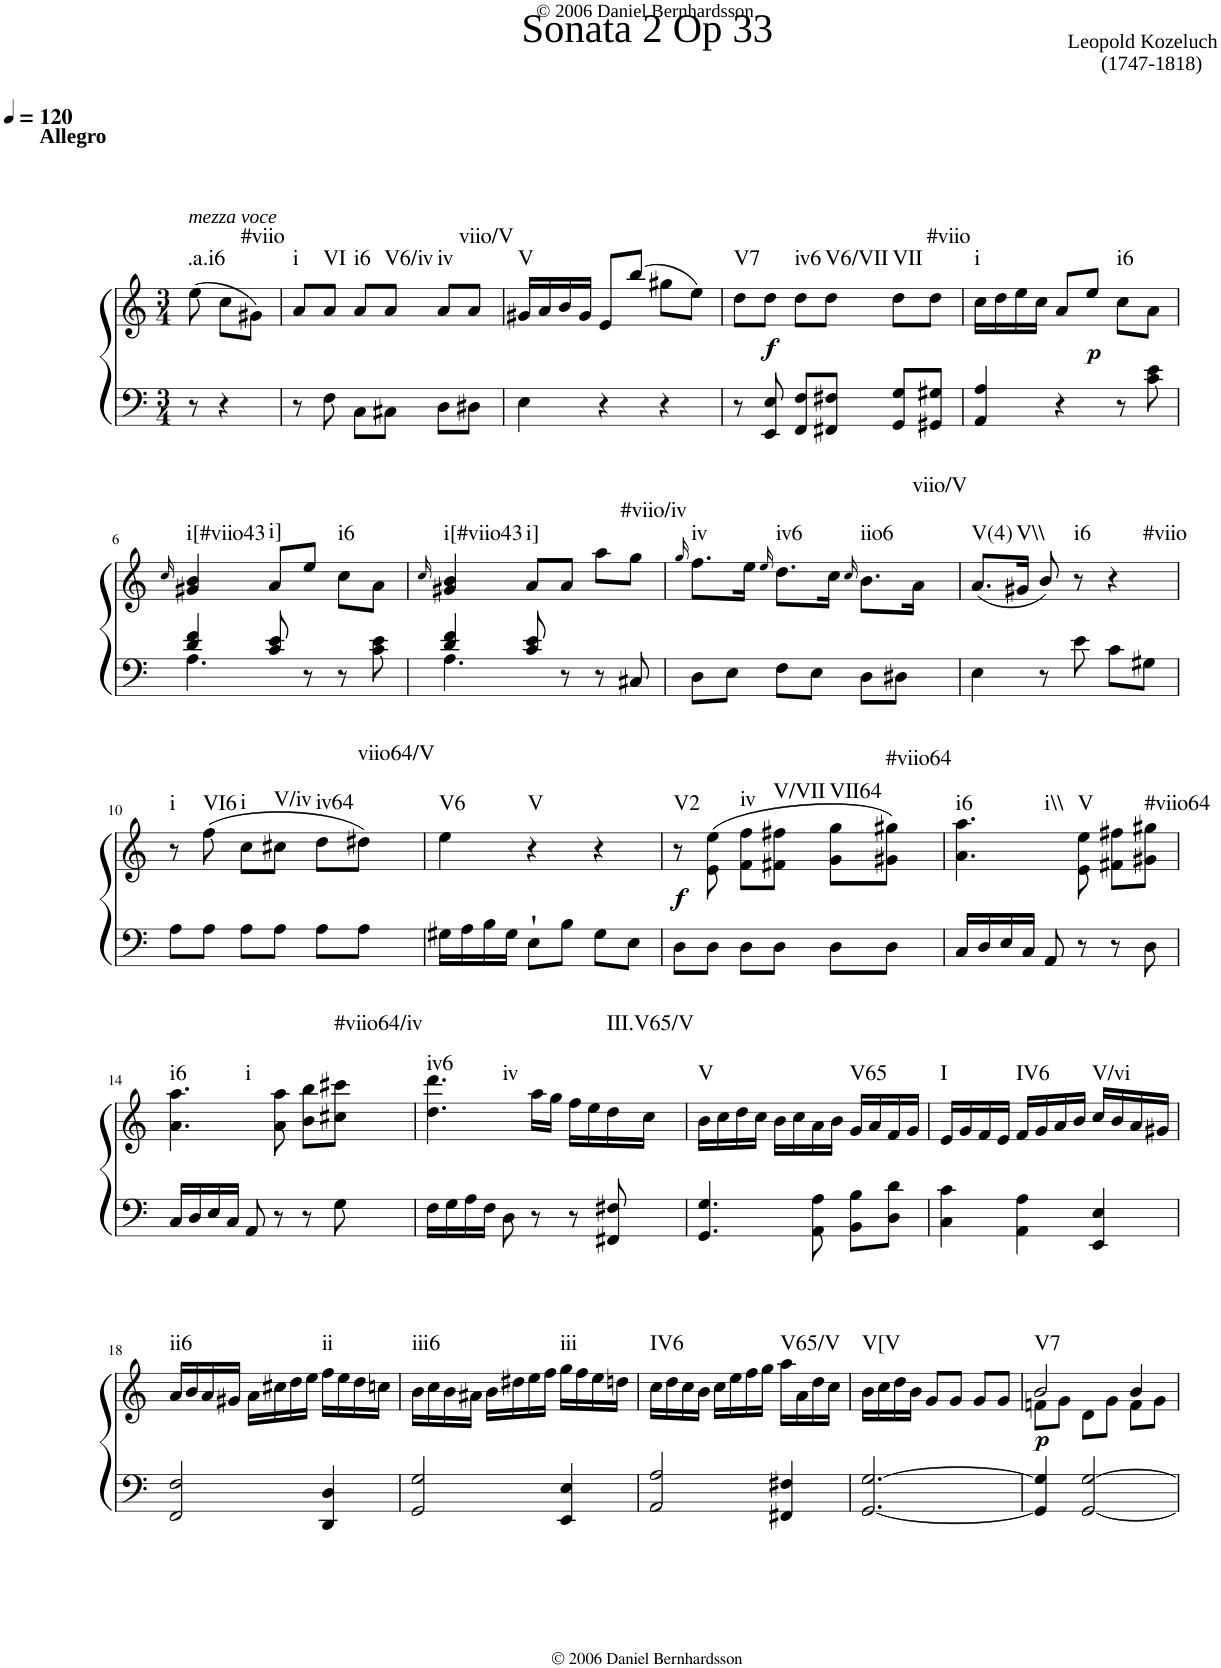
**kern	**kern	**dynam	**harte
*part1	*part1	*part1	*part1
*staff2	*staff1	*staff1/2	*
*I"Piano	*	*	*
*I'Pno.	*	*	*
*clefF4	*clefG2	*	*
*k[]	*k[]	*	*
*M3/4	*M3/4	*	*
*MM120	*MM120	*	*
=1	=1	=1	=1
!	!LO:TX:a:i:t=mezza voce	!	!
!	!LO:TX:a:B:t=Allegro	!	!LO:H:kt=.a.i6
8r	(8ee\	.	N
4r	8cc\L	.	.
!	!	!	!LO:H:kt=#viio
.	8g#X\J)	.	N
=2	=2	=2	=2
!	!	!	!LO:H:kt=i
8r	8a/L	.	N
!	!	!	!LO:H:kt=VI
8F\	8a/J	.	N
!	!	!	!LO:H:kt=i6
8C\L	8a/L	.	N
!	!	!	!LO:H:kt=V6/iv
8C#X\J	8a/J	.	N
!	!	!	!LO:H:kt=iv
8D\L	8a/L	.	N
!	!	!	!LO:H:kt=viio/V
8D#X\J	8a/J	.	N
=3	=3	=3	=3
!	!	!	!LO:H:kt=V
4E\	16g#X/LL	.	N
.	16a/	.	.
.	16b/	.	.
.	16g#/JJ	.	.
4r	8e/L	.	.
.	(8bb/J	.	.
4r	8gg#X\L	.	.
.	8ee\J)	.	.
=4	=4	=4	=4
!	!	!	!LO:H:kt=V7
8r	8dd\L	.	N
!	!	!LO:DY:b	!
8EE/ 8E/	8dd\J	f	.
!	!	!	!LO:H:kt=iv6
8FF/ 8F/L	8dd\L	.	N
!	!	!	!LO:H:kt=V6/VII
8FF#X/ 8F#X/J	8dd\J	.	N
!	!	!	!LO:H:kt=VII
8GG/ 8G/L	8dd\L	.	N
!	!	!	!LO:H:kt=#viio
8GG#X/ 8G#X/J	8dd\J	.	N
=5	=5	=5	=5
!	!	!	!LO:H:kt=i
4AA/ 4A/	16cc\LL	.	N
.	16dd\	.	.
.	16ee\	.	.
.	16cc\JJ	.	.
4r	8a/L	.	.
!	!	!LO:DY:b	!
.	8ee/J	p	.
!	!	!	!LO:H:kt=i6
8r	8cc\L	.	N
8c\ 8e\	8a\J	.	.
!!LO:LB:g=z
=6	=6	=6	=6
.	16qcc/	.	.
*^	*	*	*
!	!	!	!	!LO:H:kt=i[#viio43
4d/ 4f/	4.A\	4g#X/ 4b/	.	N
!	!	!	!	!LO:H:kt=i]
8c/ 8e/	.	8a/L	.	N
8r	4.ryy	8ee/J	.	.
!	!	!	!	!LO:H:kt=i6
8r	.	8cc\L	.	N
8c\ 8e\	.	8a\J	.	.
=7	=7	=7	=7	=7
.	.	16qcc/	.	.
!	!	!	!	!LO:H:kt=i[#viio43
4d/ 4f/	4.A\	4g#X/ 4b/	.	N
!	!	!	!	!LO:H:kt=i]
8c/ 8e/	.	8a/L	.	N
8r	8ryy	8a/J	.	.
8r	4ryy	8aa\L	.	.
!	!	!	!	!LO:H:kt=#viio/iv
8C#X/	.	8gg\J	.	N
*v	*v	*	*	*
=8	=8	=8	=8
.	16qgg/	.	.
!	!	!	!LO:H:kt=iv
8D\L	8.ff\L	.	N
8E\J	.	.	.
.	16ee\Jk	.	.
.	16qee/	.	.
!	!	!	!LO:H:kt=iv6
8F\L	8.dd\L	.	N
8E\J	.	.	.
.	16cc\Jk	.	.
.	16qcc/	.	.
!	!	!	!LO:H:kt=iio6
8D\L	8.b\L	.	N
8D#X\J	.	.	.
!	!	!	!LO:H:kt=viio/V
.	16a\Jk	.	N
=9	=9	=9	=9
!	!	!	!LO:H:kt=V(4)
4E\	(8.a/L	.	N
!	!	!	!LO:H:kt=V\\
.	16g#X/Jk	.	N
8r	8b/)	.	.
!	!	!	!LO:H:kt=i6
8e\	8r	.	N
!	!	!	!LO:H:kt=#viio
8c\L	4r	.	N
8G#X\J	.	.	.
!!LO:LB:g=z
=10	=10	=10	=10
!	!	!	!LO:H:kt=i
8A\L	8r	.	N
!	!	!	!LO:H:kt=VI6
8A\J	(8ff\	.	N
!	!	!	!LO:H:kt=i
8A\L	8cc\L	.	N
!	!	!	!LO:H:kt=V/iv
8A\J	8cc#X\J	.	N
!	!	!	!LO:H:kt=iv64
8A\L	8dd\L	.	N
!	!	!	!LO:H:kt=viio64/V
8A\J	8dd#X\J)	.	N
=11	=11	=11	=11
!	!	!	!LO:H:kt=V6
16G#X\LL	4ee\	.	N
16A\	.	.	.
16B\	.	.	.
16G#\JJ	.	.	.
!	!	!	!LO:H:kt=V
8E`\L	4r	.	N
8B\J	.	.	.
8G#\L	4r	.	.
8E\J	.	.	.
=12	=12	=12	=12
!	!	!LO:DY:b	!LO:H:kt=V2
8D\L	8r	f	N
8D\J	(8e\ 8ee\	.	.
!	!	!	!LO:H:kt=iv
8D\L	8f\ 8ff\L	.	N
!	!	!	!LO:H:kt=V/VII
8D\J	8f#X\ 8ff#X\J	.	N
!	!	!	!LO:H:kt=VII64
8D\L	8g\ 8gg\L	.	N
!	!	!	!LO:H:kt=#viio64
8D\J	8g#X\ 8gg#X\J)	.	N
=13	=13	=13	=13
!	!	!	!LO:H:n=1:kt=i6
!	!	!	!LO:H:n=2:kt=i\\
16C/LL	4.a\ 4.aa\	.	N N
16D/	.	.	.
16E/	.	.	.
16C/JJ	.	.	.
8AA/	.	.	.
!	!	!	!LO:H:kt=V
8r	8e\ 8ee\	.	N
8r	8f#X\ 8ff#X\L	.	.
!	!	!	!LO:H:kt=#viio64
8D\	8g#X\ 8gg#X\J	.	N
!!LO:LB:g=z
=14	=14	=14	=14
!	!	!	!LO:H:n=1:kt=i6
!	!	!	!LO:H:n=2:kt=i
16C/LL	4.a\ 4.aa\	.	N N
16D/	.	.	.
16E/	.	.	.
16C/JJ	.	.	.
8AA/	.	.	.
8r	8a\ 8aa\	.	.
8r	8b\ 8bb\L	.	.
!	!	!	!LO:H:kt=#viio64/iv
8G\	8cc#X\ 8ccc#X\J	.	N
=15	=15	=15	=15
!	!	!	!LO:H:n=1:kt=iv6
!	!	!	!LO:H:n=2:kt=iv
16F\LL	4.dd\ 4.ddd\	.	N N
16G\	.	.	.
16A\	.	.	.
16F\JJ	.	.	.
8D\	.	.	.
8r	16aa\LL	.	.
.	16gg\JJ	.	.
8r	16ff\LL	.	.
.	16ee\	.	.
!	!	!	!LO:H:kt=III.V65/V
8FF#X/ 8F#X/	16dd\	.	N
.	16cc\JJ	.	.
=16	=16	=16	=16
!	!	!	!LO:H:kt=V
4.GG/ 4.G/	16b\LL	.	N
.	16cc\	.	.
.	16dd\	.	.
.	16cc\JJ	.	.
.	16b\LL	.	.
.	16cc\	.	.
8AA\ 8A\	16a\	.	.
.	16b\JJ	.	.
!	!	!	!LO:H:kt=V65
8BB\ 8B\L	16g/LL	.	N
.	16a/	.	.
8D\ 8d\J	16f/	.	.
.	16g/JJ	.	.
=17	=17	=17	=17
!	!	!	!LO:H:kt=I
4C\ 4c\	16e/LL	.	N
.	16g/	.	.
.	16f/	.	.
.	16e/JJ	.	.
!	!	!	!LO:H:kt=IV6
4AA\ 4A\	16f/LL	.	N
.	16g/	.	.
.	16a/	.	.
.	16b/JJ	.	.
!	!	!	!LO:H:kt=V/vi
4EE/ 4E/	16cc/LL	.	N
.	16b/	.	.
.	16a/	.	.
.	16g#X/JJ	.	.
!!LO:LB:g=z
=18	=18	=18	=18
!	!	!	!LO:H:kt=ii6
2FF/ 2F/	16a/LL	.	N
.	16b/	.	.
.	16a/	.	.
.	16g#X/JJ	.	.
.	16a\LL	.	.
.	16cc#X\	.	.
.	16dd\	.	.
.	16ee\JJ	.	.
!	!	!	!LO:H:kt=ii
4DD/ 4D/	16ff\LL	.	N
.	16ee\	.	.
.	16dd\	.	.
.	16ccn\JJ	.	.
=19	=19	=19	=19
!	!	!	!LO:H:kt=iii6
2GG/ 2G/	16b\LL	.	N
.	16cc\	.	.
.	16b\	.	.
.	16a#X\JJ	.	.
.	16b\LL	.	.
.	16dd#X\	.	.
.	16ee\	.	.
.	16ff\JJ	.	.
!	!	!	!LO:H:kt=iii
4EE/ 4E/	16gg\LL	.	N
.	16ff\	.	.
.	16ee\	.	.
.	16ddn\JJ	.	.
=20	=20	=20	=20
!	!	!	!LO:H:kt=IV6
2AA/ 2A/	16cc\LL	.	N
.	16dd\	.	.
.	16cc\	.	.
.	16b\JJ	.	.
.	16cc\LL	.	.
.	16ee\	.	.
.	16ff\	.	.
.	16gg\JJ	.	.
!	!	!	!LO:H:kt=V65/V
4FF#X/ 4F#X/	16aa\LL	.	N
.	16a\	.	.
.	16dd\	.	.
.	16cc\JJ	.	.
=21	=21	=21	=21
!	!	!	!LO:H:kt=V[V
[2.GG/ [2.G/	16b\LL	.	N
.	16cc\	.	.
.	16dd\	.	.
.	16b\JJ	.	.
.	8g/L	.	.
.	8g/J	.	.
.	8g/L	.	.
.	8g/J	.	.
=22	=22	=22	=22
*	*^	*	*
!	!	!	!LO:DY:b	!LO:H:kt=V7
4GG/] 4G/]	2b/	8fn\L	p	N
.	.	8g\J	.	.
[2GG/ [2G/	.	8d\L	.	.
.	.	8g\J	.	.
.	4b/	8f\L	.	.
.	.	8g\J	.	.
*	*v	*v	*	*
=	=	=	=
*-	*-	*-	*-
